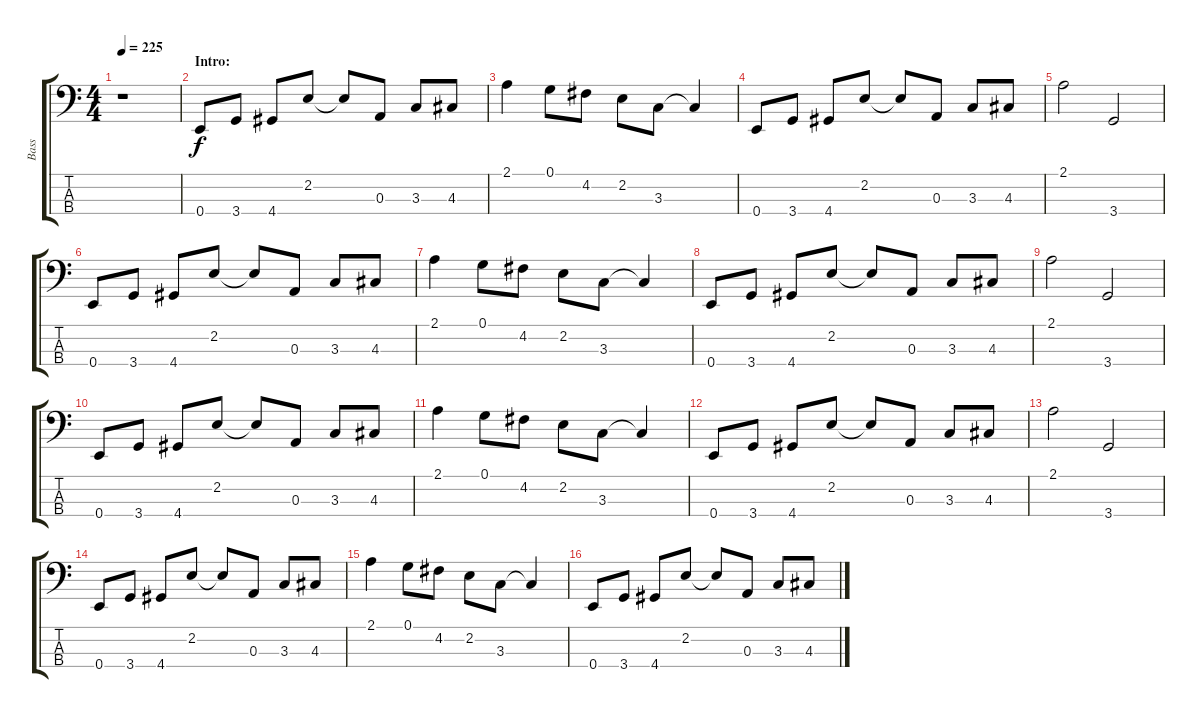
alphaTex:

\track ("Bass" "Bass") {instrument electricbasspick}
\staff {score tabs}
\tuning (G2 D2 A1 E1) {hide}
\ts (4 4)
\tempo 225
\clef f4
\ks c
r.1{dy f instrument electricbasspick} |
\section ("" "Intro:")
0.4.8 3.4.8 4.4.8 2.2.8 2.2{t}.8 0.3.8 3.3.8 4.3.8 |
2.1.4 0.1.8 4.2.8 2.2.8 3.3.8 3.3{t}.4 |
0.4.8 3.4.8 4.4.8 2.2.8 2.2{t}.8 0.3.8 3.3.8 4.3.8 |
2.1.2 3.4.2 |
0.4.8 3.4.8 4.4.8 2.2.8 2.2{t}.8 0.3.8 3.3.8 4.3.8 |
2.1.4 0.1.8 4.2.8 2.2.8 3.3.8 3.3{t}.4 |
0.4.8 3.4.8 4.4.8 2.2.8 2.2{t}.8 0.3.8 3.3.8 4.3.8 |
2.1.2 3.4.2 |
0.4.8 3.4.8 4.4.8 2.2.8 2.2{t}.8 0.3.8 3.3.8 4.3.8 |
2.1.4 0.1.8 4.2.8 2.2.8 3.3.8 3.3{t}.4 |
0.4.8 3.4.8 4.4.8 2.2.8 2.2{t}.8 0.3.8 3.3.8 4.3.8 |
2.1.2 3.4.2 |
0.4.8 3.4.8 4.4.8 2.2.8 2.2{t}.8 0.3.8 3.3.8 4.3.8 |
2.1.4 0.1.8 4.2.8 2.2.8 3.3.8 3.3{t}.4 |
0.4.8 3.4.8 4.4.8 2.2.8 2.2{t}.8 0.3.8 3.3.8 4.3.8
